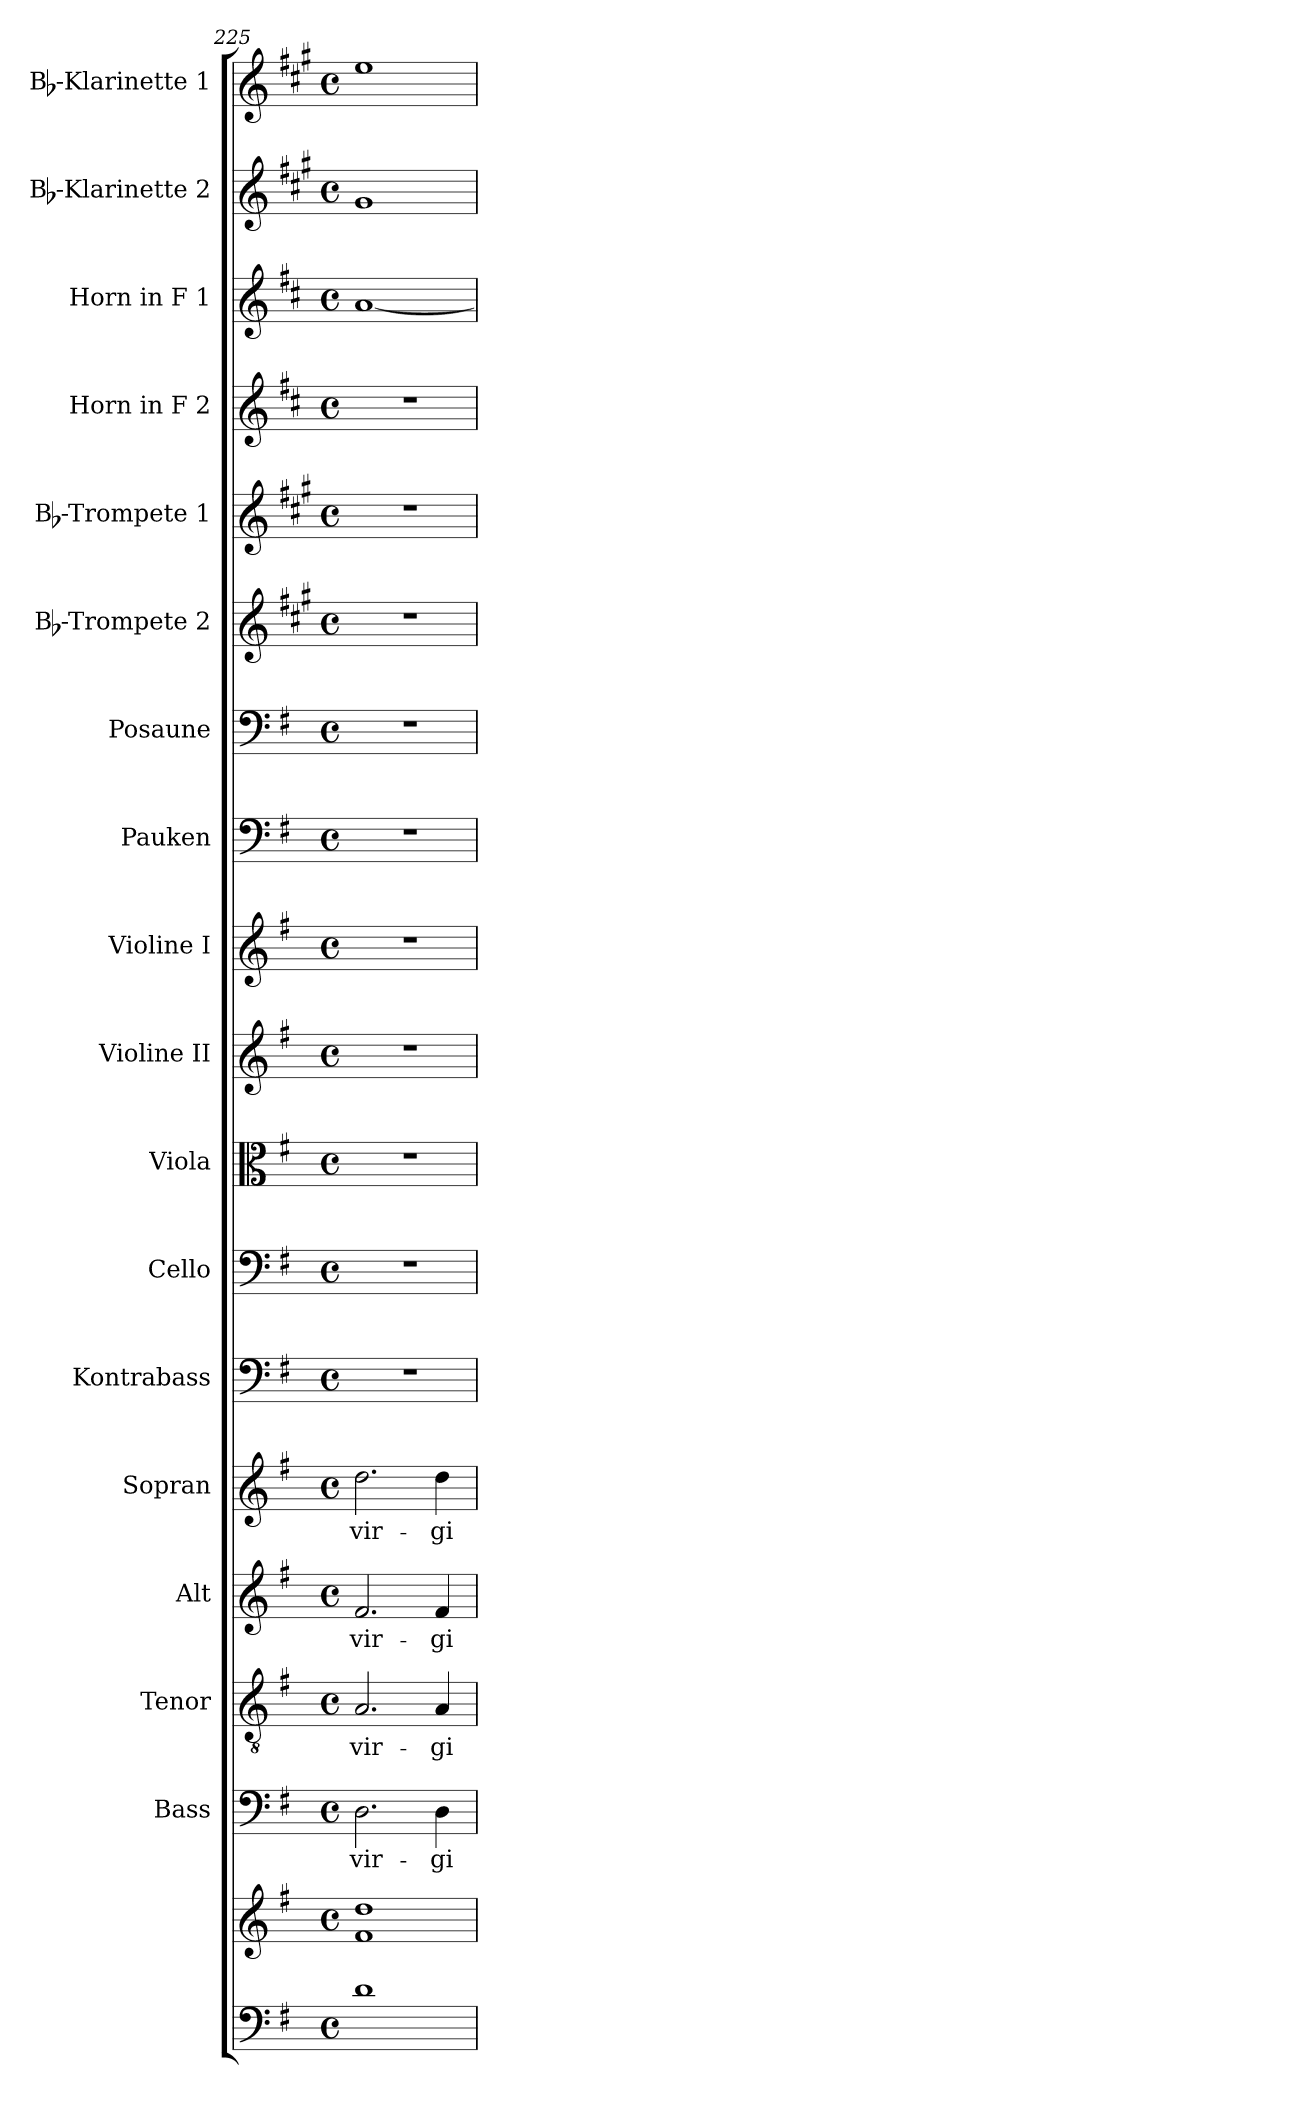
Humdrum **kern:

**kern	**kern	**kern	**text	**kern	**text	**kern	**text	**kern	**text	**kern	**kern	**kern	**kern	**kern	**kern	**kern	**kern	**kern	**kern	**kern	**kern	**kern
*part18	*part18	*part17	*part17	*part16	*part16	*part15	*part15	*part14	*part14	*part13	*part12	*part11	*part10	*part9	*part8	*part7	*part6	*part5	*part4	*part3	*part2	*part1
*staff19	*staff18	*staff17	*staff17	*staff16	*staff16	*staff15	*staff15	*staff14	*staff14	*staff13	*staff12	*staff11	*staff10	*staff9	*staff8	*staff7	*staff6	*staff5	*staff4	*staff3	*staff2	*staff1
*	*	*I"Bass	*	*I"Tenor	*	*I"Alt	*	*I"Sopran	*	*I"Kontrabass	*I"Cello	*I"Viola	*I"Violine II	*I"Violine I	*I"Pauken	*I"Posaune	*I"Bb-Trompete 2	*I"Bb-Trompete 1	*I"Horn in F 2	*I"Horn in F 1	*I"Bb-Klarinette 2	*I"Bb-Klarinette 1
*	*	*I'B.	*	*I'T.	*	*I'A.	*	*I'S.	*	*I'Kb.	*	*I'Vla.	*I'Vl. II	*I'Vl. I	*I'Pk.	*I'Pos.	*I'Bb Trp. 2	*I'Bb Trp. 1	*	*	*I'Bb Kl. 2	*I'Bb Kl. 1
*clefF4	*clefG2	*clefF4	*	*clefGv2	*	*clefG2	*	*clefG2	*	*clefF4	*clefF4	*clefC3	*clefG2	*clefG2	*clefF4	*clefF4	*clefG2	*clefG2	*clefG2	*clefG2	*clefG2	*clefG2
*	*	*	*	*	*	*	*	*	*	*ITrd7c12	*	*	*	*	*	*	*ITrd1c2	*ITrd1c2	*ITrd4c7	*ITrd4c7	*ITrd1c2	*ITrd1c2
*k[f#]	*k[f#]	*k[f#]	*	*k[f#]	*	*k[f#]	*	*k[f#]	*	*k[f#]	*k[f#]	*k[f#]	*k[f#]	*k[f#]	*k[f#]	*k[f#]	*k[f#]	*k[f#]	*k[f#]	*k[f#]	*k[f#]	*k[f#]
*G:	*G:	*G:	*	*G:	*	*G:	*	*G:	*	*G:	*G:	*G:	*G:	*G:	*G:	*G:	*G:	*G:	*G:	*G:	*G:	*G:
*M4/4	*M4/4	*M4/4	*	*M4/4	*	*M4/4	*	*M4/4	*	*M4/4	*M4/4	*M4/4	*M4/4	*M4/4	*M4/4	*M4/4	*M4/4	*M4/4	*M4/4	*M4/4	*M4/4	*M4/4
*met(c)	*met(c)	*met(c)	*	*met(c)	*	*met(c)	*	*met(c)	*	*met(c)	*met(c)	*met(c)	*met(c)	*met(c)	*met(c)	*met(c)	*met(c)	*met(c)	*met(c)	*met(c)	*met(c)	*met(c)
=225	=225	=225	=225	=225	=225	=225	=225	=225	=225	=225	=225	=225	=225	=225	=225	=225	=225	=225	=225	=225	=225	=225
!	!	!	!LO:LY:b	!	!LO:LY:b	!	!LO:LY:b	!	!LO:LY:b	!	!	!	!	!	!	!	!	!	!	!	!	!
1d	1f# 1dd	2.D\	vir-	2.A/	vir-	2.f#/	vir-	2.dd\	vir-	1r	1r	1r	1r	1r	1r	1r	1r	1r	1r	[1d	1f#	1dd
!	!	!	!LO:LY:b	!	!LO:LY:b	!	!LO:LY:b	!	!LO:LY:b	!	!	!	!	!	!	!	!	!	!	!	!	!
.	.	4D\	-gi-	4A/	-gi-	4f#/	-gi-	4dd\	-gi-	.	.	.	.	.	.	.	.	.	.	.	.	.
=	=	=	=	=	=	=	=	=	=	=	=	=	=	=	=	=	=	=	=	=	=	=
*-	*-	*-	*-	*-	*-	*-	*-	*-	*-	*-	*-	*-	*-	*-	*-	*-	*-	*-	*-	*-	*-	*-
